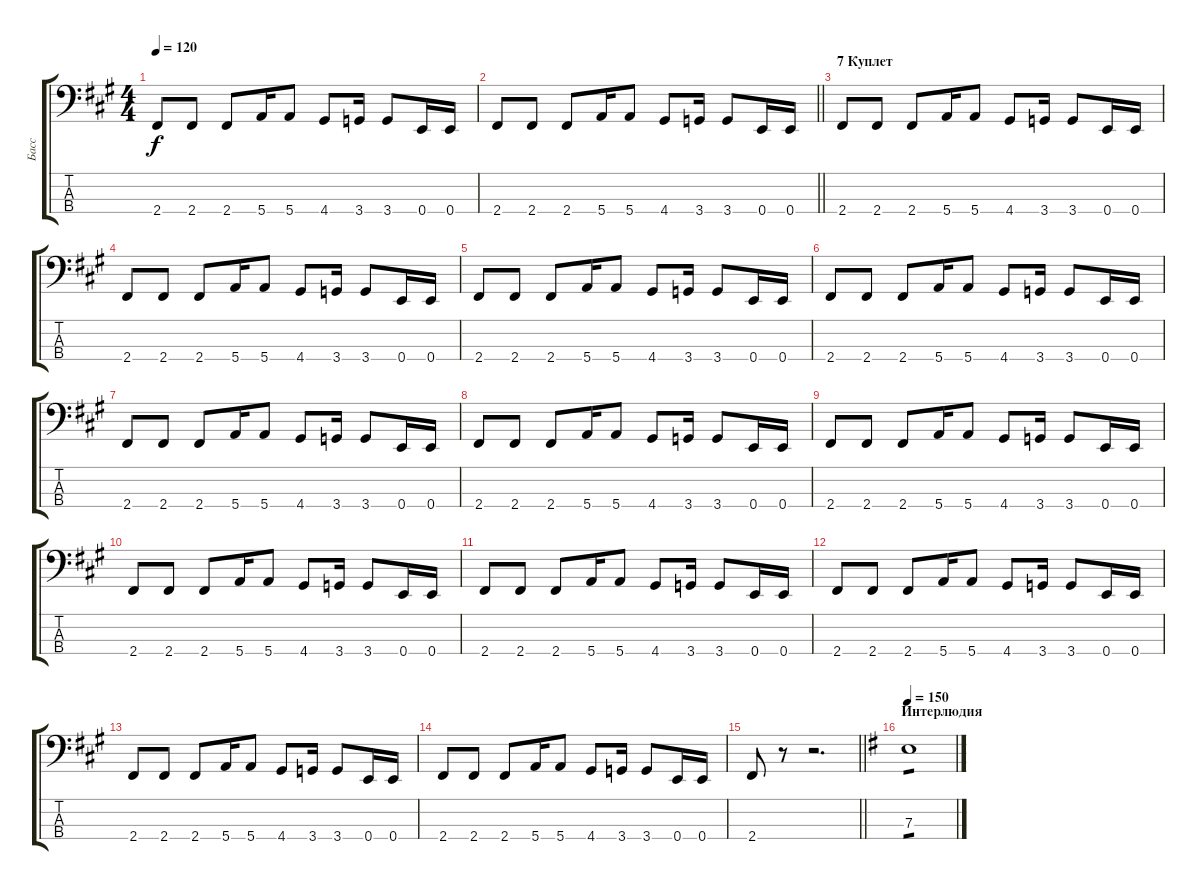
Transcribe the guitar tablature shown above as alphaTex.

\track ("Басс" "Басс") {instrument electricbassfinger}
\staff {score tabs}
\tuning (G2 D2 A1 E1) {hide}
\ts (4 4)
\tempo 120
\clef f4
\ks f#minor
2.4.8{dy f} 2.4.8 2.4.8 5.4.16 5.4.8 4.4.8 3.4.16 3.4.8 0.4.16 0.4.16 |
\barLineRight lightlight
2.4.8 2.4.8 2.4.8 5.4.16 5.4.8 4.4.8 3.4.16 3.4.8 0.4.16 0.4.16 |
\section ("" "7 Куплет")
2.4.8 2.4.8 2.4.8 5.4.16 5.4.8 4.4.8 3.4.16 3.4.8 0.4.16 0.4.16 |
2.4.8 2.4.8 2.4.8 5.4.16 5.4.8 4.4.8 3.4.16 3.4.8 0.4.16 0.4.16 |
2.4.8 2.4.8 2.4.8 5.4.16 5.4.8 4.4.8 3.4.16 3.4.8 0.4.16 0.4.16 |
2.4.8 2.4.8 2.4.8 5.4.16 5.4.8 4.4.8 3.4.16 3.4.8 0.4.16 0.4.16 |
2.4.8 2.4.8 2.4.8 5.4.16 5.4.8 4.4.8 3.4.16 3.4.8 0.4.16 0.4.16 |
2.4.8 2.4.8 2.4.8 5.4.16 5.4.8 4.4.8 3.4.16 3.4.8 0.4.16 0.4.16 |
2.4.8 2.4.8 2.4.8 5.4.16 5.4.8 4.4.8 3.4.16 3.4.8 0.4.16 0.4.16 |
2.4.8 2.4.8 2.4.8 5.4.16 5.4.8 4.4.8 3.4.16 3.4.8 0.4.16 0.4.16 |
2.4.8 2.4.8 2.4.8 5.4.16 5.4.8 4.4.8 3.4.16 3.4.8 0.4.16 0.4.16 |
2.4.8 2.4.8 2.4.8 5.4.16 5.4.8 4.4.8 3.4.16 3.4.8 0.4.16 0.4.16 |
2.4.8 2.4.8 2.4.8 5.4.16 5.4.8 4.4.8 3.4.16 3.4.8 0.4.16 0.4.16 |
2.4.8 2.4.8 2.4.8 5.4.16 5.4.8 4.4.8 3.4.16 3.4.8 0.4.16 0.4.16 |
\barLineRight lightlight
2.4.8 r.8 r.2{d} |
\section ("" "Интерлюдия")
\tempo 150
\ks eminor
7.3.1{tp 1}
